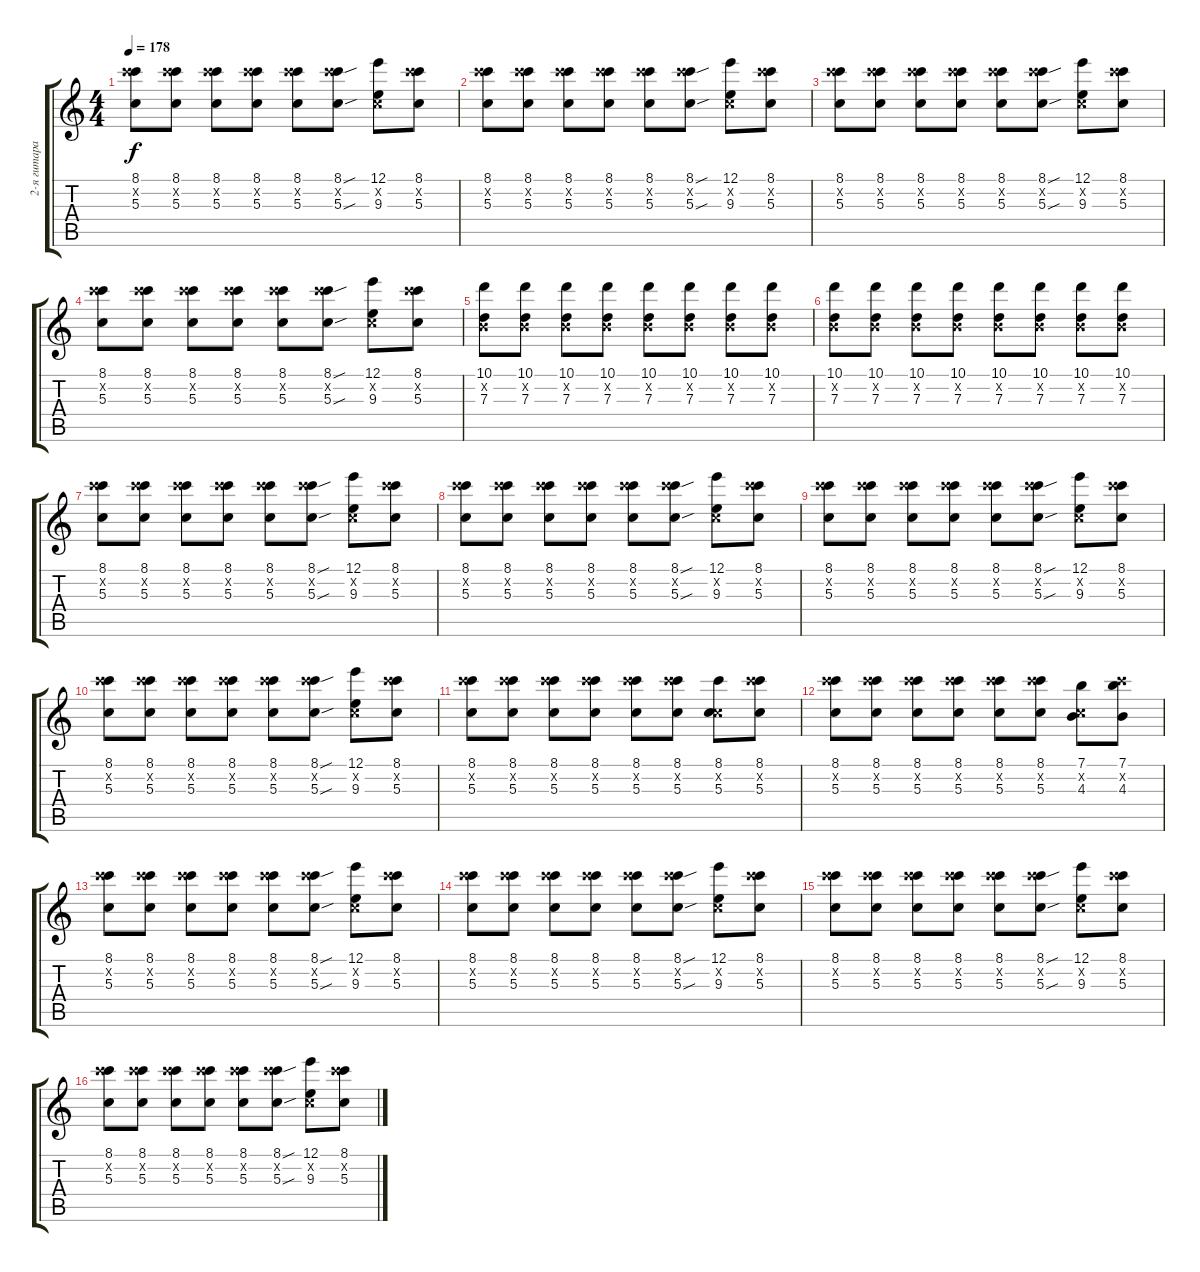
\track ("2-я гитара" "2-я гитара") {instrument distortionguitar}
\staff {score tabs}
\tuning (E4 B3 G3 D3 A2 E2) {hide}
\ts (4 4)
\tempo 178
\clef g2
\ks c
(8.1 13.2{x} 5.3).8{dy f} (8.1 13.2{x} 5.3).8 (8.1 13.2{x} 5.3).8 (8.1 13.2{x} 5.3).8 (8.1 13.2{x} 5.3).8 (8.1{sou} 13.2{x} 5.3{sou}).8 (12.1 1.2{x} 9.3).8 (8.1 13.2{x} 5.3).8 |
(8.1 13.2{x} 5.3).8 (8.1 13.2{x} 5.3).8 (8.1 13.2{x} 5.3).8 (8.1 13.2{x} 5.3).8 (8.1 13.2{x} 5.3).8 (8.1{sou} 13.2{x} 5.3{sou}).8 (12.1 1.2{x} 9.3).8 (8.1 13.2{x} 5.3).8 |
(8.1 13.2{x} 5.3).8 (8.1 13.2{x} 5.3).8 (8.1 13.2{x} 5.3).8 (8.1 13.2{x} 5.3).8 (8.1 13.2{x} 5.3).8 (8.1{sou} 13.2{x} 5.3{sou}).8 (12.1 1.2{x} 9.3).8 (8.1 13.2{x} 5.3).8 |
(8.1 13.2{x} 5.3).8 (8.1 13.2{x} 5.3).8 (8.1 13.2{x} 5.3).8 (8.1 13.2{x} 5.3).8 (8.1 13.2{x} 5.3).8 (8.1{sou} 13.2{x} 5.3{sou}).8 (12.1 1.2{x} 9.3).8 (8.1 13.2{x} 5.3).8 |
(10.1 0.2{x} 7.3).8 (10.1 0.2{x} 7.3).8 (10.1 0.2{x} 7.3).8 (10.1 0.2{x} 7.3).8 (10.1 0.2{x} 7.3).8 (10.1 0.2{x} 7.3).8 (10.1 0.2{x} 7.3).8 (10.1 0.2{x} 7.3).8 |
(10.1 0.2{x} 7.3).8 (10.1 0.2{x} 7.3).8 (10.1 0.2{x} 7.3).8 (10.1 0.2{x} 7.3).8 (10.1 0.2{x} 7.3).8 (10.1 0.2{x} 7.3).8 (10.1 0.2{x} 7.3).8 (10.1 0.2{x} 7.3).8 |
(8.1 13.2{x} 5.3).8 (8.1 13.2{x} 5.3).8 (8.1 13.2{x} 5.3).8 (8.1 13.2{x} 5.3).8 (8.1 13.2{x} 5.3).8 (8.1{sou} 13.2{x} 5.3{sou}).8 (12.1 1.2{x} 9.3).8 (8.1 13.2{x} 5.3).8 |
(8.1 13.2{x} 5.3).8 (8.1 13.2{x} 5.3).8 (8.1 13.2{x} 5.3).8 (8.1 13.2{x} 5.3).8 (8.1 13.2{x} 5.3).8 (8.1{sou} 13.2{x} 5.3{sou}).8 (12.1 1.2{x} 9.3).8 (8.1 13.2{x} 5.3).8 |
(8.1 13.2{x} 5.3).8 (8.1 13.2{x} 5.3).8 (8.1 13.2{x} 5.3).8 (8.1 13.2{x} 5.3).8 (8.1 13.2{x} 5.3).8 (8.1{sou} 13.2{x} 5.3{sou}).8 (12.1 1.2{x} 9.3).8 (8.1 13.2{x} 5.3).8 |
(8.1 13.2{x} 5.3).8 (8.1 13.2{x} 5.3).8 (8.1 13.2{x} 5.3).8 (8.1 13.2{x} 5.3).8 (8.1 13.2{x} 5.3).8 (8.1{sou} 13.2{x} 5.3{sou}).8 (12.1 1.2{x} 9.3).8 (8.1 13.2{x} 5.3).8 |
(8.1 13.2{x} 5.3).8 (8.1 13.2{x} 5.3).8 (8.1 13.2{x} 5.3).8 (8.1 13.2{x} 5.3).8 (8.1 13.2{x} 5.3).8 (8.1 13.2{x} 5.3).8 (8.1 1.2{x} 5.3).8 (8.1 13.2{x} 5.3).8 |
(8.1 13.2{x} 5.3).8 (8.1 13.2{x} 5.3).8 (8.1 13.2{x} 5.3).8 (8.1 13.2{x} 5.3).8 (8.1 13.2{x} 5.3).8 (8.1 13.2{x} 5.3).8 (7.1 1.2{x} 4.3).8 (7.1 13.2{x} 4.3).8 |
(8.1 13.2{x} 5.3).8 (8.1 13.2{x} 5.3).8 (8.1 13.2{x} 5.3).8 (8.1 13.2{x} 5.3).8 (8.1 13.2{x} 5.3).8 (8.1{sou} 13.2{x} 5.3{sou}).8 (12.1 1.2{x} 9.3).8 (8.1 13.2{x} 5.3).8 |
(8.1 13.2{x} 5.3).8 (8.1 13.2{x} 5.3).8 (8.1 13.2{x} 5.3).8 (8.1 13.2{x} 5.3).8 (8.1 13.2{x} 5.3).8 (8.1{sou} 13.2{x} 5.3{sou}).8 (12.1 1.2{x} 9.3).8 (8.1 13.2{x} 5.3).8 |
(8.1 13.2{x} 5.3).8 (8.1 13.2{x} 5.3).8 (8.1 13.2{x} 5.3).8 (8.1 13.2{x} 5.3).8 (8.1 13.2{x} 5.3).8 (8.1{sou} 13.2{x} 5.3{sou}).8 (12.1 1.2{x} 9.3).8 (8.1 13.2{x} 5.3).8 |
(8.1 13.2{x} 5.3).8 (8.1 13.2{x} 5.3).8 (8.1 13.2{x} 5.3).8 (8.1 13.2{x} 5.3).8 (8.1 13.2{x} 5.3).8 (8.1{sou} 13.2{x} 5.3{sou}).8 (12.1 1.2{x} 9.3).8 (8.1 13.2{x} 5.3).8
